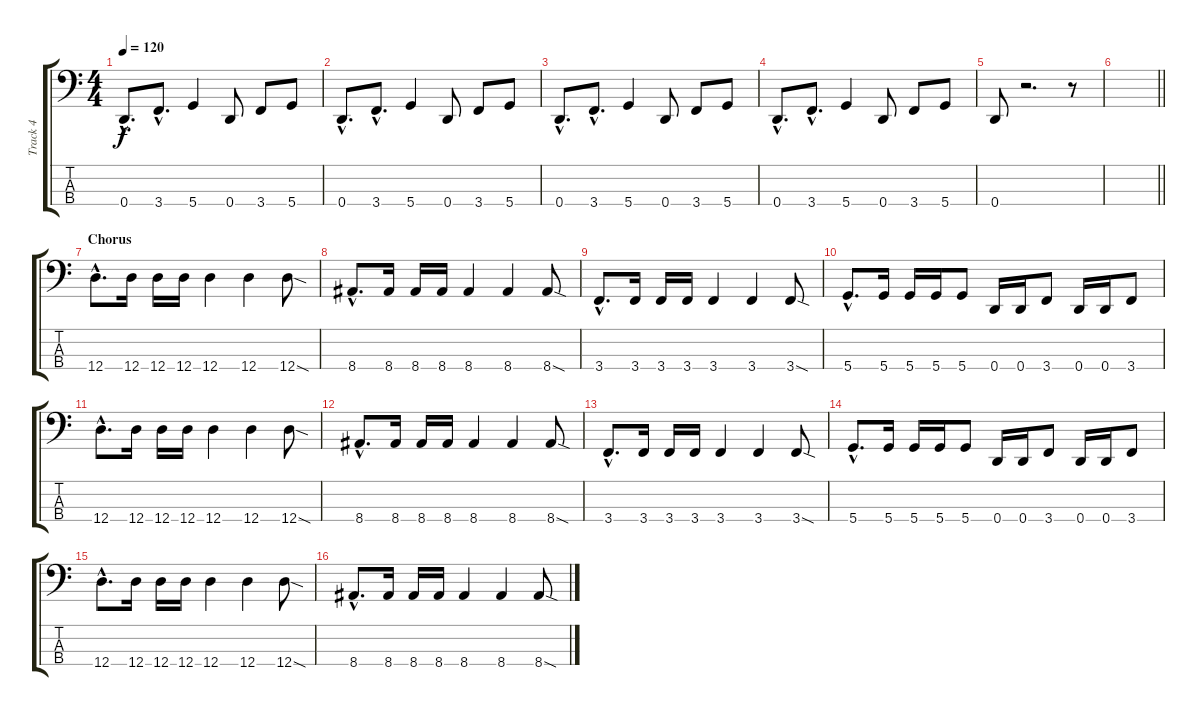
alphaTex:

\track ("Track 4" "Track 4") {instrument electricbassfinger}
\staff {score tabs}
\tuning (G2 D2 A1 D1) {hide}
\ts (4 4)
\tempo 120
\clef f4
\ks c
0.4{hac}.8{d dy f} 3.4{hac}.8{d} 5.4.4 0.4.8 3.4.8 5.4.8 |
0.4{hac}.8{d} 3.4{hac}.8{d} 5.4.4 0.4.8 3.4.8 5.4.8 |
0.4{hac}.8{d} 3.4{hac}.8{d} 5.4.4 0.4.8 3.4.8 5.4.8 |
0.4{hac}.8{d} 3.4{hac}.8{d} 5.4.4 0.4.8 3.4.8 5.4.8 |
0.4.8 r.2{d} r.8 |
\barLineRight lightlight
|
\section ("" "Chorus")
12.4{hac}.8{d} 12.4.16 12.4.16 12.4.16 12.4.4 12.4.4 12.4{sod}.8 |
8.4{hac}.8{d} 8.4.16 8.4.16 8.4.16 8.4.4 8.4.4 8.4{sod}.8 |
3.4{hac}.8{d} 3.4.16 3.4.16 3.4.16 3.4.4 3.4.4 3.4{sod}.8 |
5.4{hac}.8{d} 5.4.16 5.4.16 5.4.16 5.4.8 0.4.16 0.4.16 3.4.8 0.4.16 0.4.16 3.4.8 |
12.4{hac}.8{d} 12.4.16 12.4.16 12.4.16 12.4.4 12.4.4 12.4{sod}.8 |
8.4{hac}.8{d} 8.4.16 8.4.16 8.4.16 8.4.4 8.4.4 8.4{sod}.8 |
3.4{hac}.8{d} 3.4.16 3.4.16 3.4.16 3.4.4 3.4.4 3.4{sod}.8 |
5.4{hac}.8{d} 5.4.16 5.4.16 5.4.16 5.4.8 0.4.16 0.4.16 3.4.8 0.4.16 0.4.16 3.4.8 |
12.4{hac}.8{d} 12.4.16 12.4.16 12.4.16 12.4.4 12.4.4 12.4{sod}.8 |
8.4{hac}.8{d} 8.4.16 8.4.16 8.4.16 8.4.4 8.4.4 8.4{sod}.8
